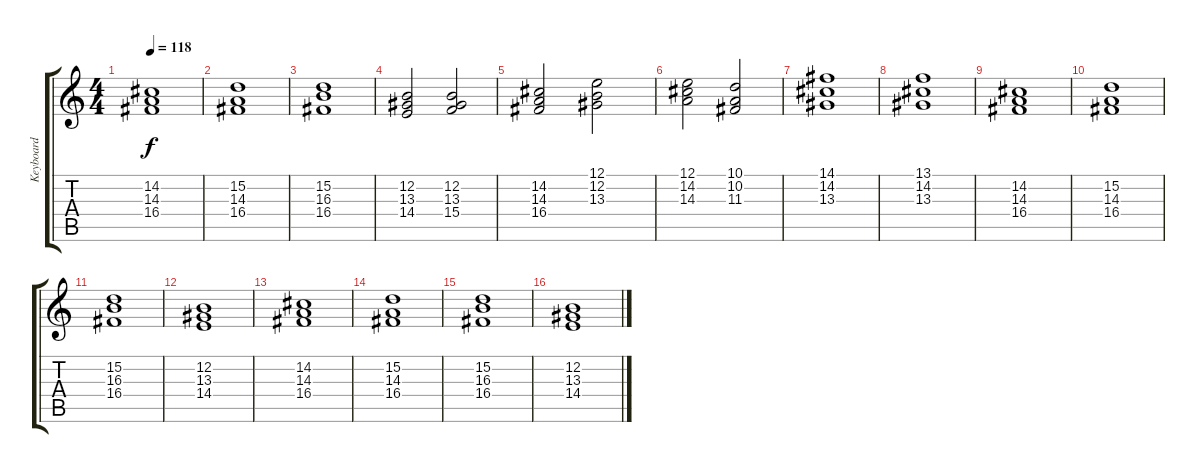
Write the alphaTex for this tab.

\track ("Keyboard" "Keyboard") {instrument synthstrings1}
\staff {score tabs}
\tuning (E4 B3 G3 D3 A2 E2) {hide}
\ts (4 4)
\tempo 118
\clef g2
\ks c
(14.2 14.3 16.4).1{dy f} |
(15.2 14.3 16.4).1 |
(15.2 16.3 16.4).1 |
(12.2 13.3 14.4).2 (12.2 13.3 15.4).2 |
(14.2 14.3 16.4).2 (12.1 12.2 13.3).2 |
(12.1 14.2 14.3).2 (10.1 10.2 11.3).2 |
(14.1 14.2 13.3).1 |
(13.1 14.2 13.3).1 |
(14.2 14.3 16.4).1 |
(15.2 14.3 16.4).1 |
(15.2 16.3 16.4).1 |
(12.2 13.3 14.4).1 |
(14.2 14.3 16.4).1 |
(15.2 14.3 16.4).1 |
(15.2 16.3 16.4).1 |
(12.2 13.3 14.4).1
